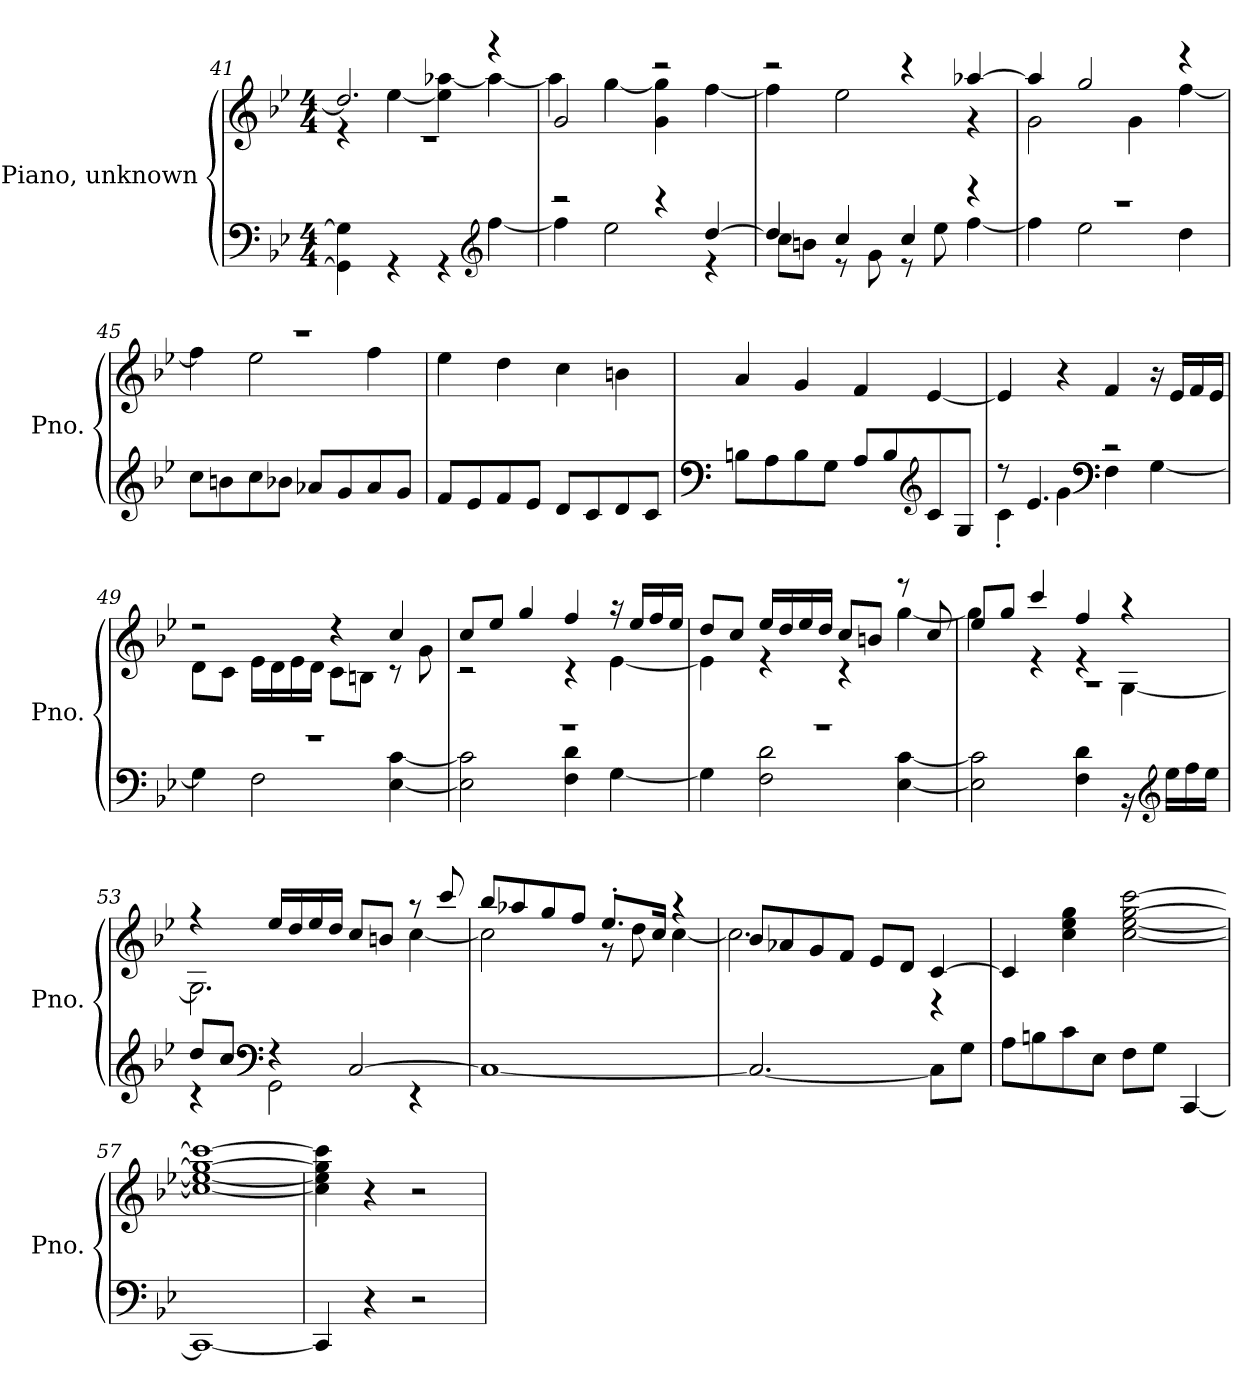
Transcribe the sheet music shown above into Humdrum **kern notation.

**kern	**kern
*part1	*part1
*staff2	*staff1
*I"Piano, unknown	*
*I'Pno.	*
!!LO:LB:g=z
*clefF4	*clefG2
*k[b-e-]	*k[b-e-]
*M4/4	*M4/4
=41	=41
*^	*^
1r	4GG\] 4G\]	2.dd/]	4r
.	4r	.	[4ee-\
.	4r	.	4ee-\] [4aa-X\
*clefG2	*	*	*
.	[4ff\	4r	4aa-\_
=42	=42	=42	=42
2r	4ff\]	2g/	4aa-\]
.	2ee-\	.	[4gg\
4r	.	2r	4g\ 4gg\]
[4dd/	4r	.	[4ff\
=43	=43	=43	=43
4dd/]	8cc\L	2r	4ff\]
.	8bn\J	.	.
4cc/	8r	.	2ee-\
.	8g\	.	.
4cc/	8r	4r	.
.	8ee-\	.	.
4r	[4ff\	[4aa-X/	4r
=44	=44	=44	=44
1r	4ff\]	4aa-/]	2g\
.	2ee-\	2gg/	.
.	.	.	4g\
.	4dd\	4r	[4ff\
*v	*v	*	*
=45	=45	=45
8cc\L	1r	4ff\]
8bn\	.	.
8cc\	.	2ee-\
8b-X\J	.	.
8a-X/L	.	.
8g/	.	.
8a-/	.	4ff\
8g/J	.	.
*	*v	*v
!!LO:LB:g=z
=46	=46
8f/L	4ee-\
8e-/	.
8f/	4dd\
8e-/J	.
8d/L	4cc\
8c/	.
8d/	4bn\
8c/J	.
=47	=47
*clefF4	*
8Bn\L	4a/
8A\	.
8B\	4g/
8G\J	.
8A/L	4f/
8B/	.
*clefG2	*
8c/	[4e-/
8G/J	.
=48	=48
*^	*
8r	4c'\	4e-/]
4.e-/	.	.
.	4g\	4r
*clefF4	*	*
2r	4F\	4f/
.	[4G\	16r
.	.	16e-/LL
.	.	16f/
.	.	16e-/JJ
=49	=49	=49
*	*	*^
1r	4G\]	2r	8d\L
.	.	.	8c\J
.	2F\	.	16e-\LL
.	.	.	16d\
.	.	.	16e-\
.	.	.	16d\JJ
.	.	4r	8c\L
.	.	.	8Bn\J
.	[4E-\ [4c\	4cc/	8r
.	.	.	8g\
!!LO:LB:g=z	!!
=50	=50	=50	=50
1r	2E-\] 2c\]	8cc/L	2r
.	.	8ee-/J	.
.	.	4gg/	.
.	4F\ 4d\	4ff/	4r
.	[4G\	16r	[4e-\
.	.	16ee-/LL	.
.	.	16ff/	.
.	.	16ee-/JJ	.
=51	=51	=51	=51
1r	4G\]	8dd/L	4e-\]
.	.	8cc/J	.
.	2F\ 2d\	16ee-/LL	4r
.	.	16dd/	.
.	.	16ee-/	.
.	.	16dd/JJ	.
.	.	8cc/L	4r
.	.	8bn/J	.
.	[4E-\ [4c\	8r	[4gg\
.	.	8cc/	.
=52	=52	=52	=52
1r	2E-\] 2c\]	8ee-/L	4gg\]
.	.	8gg/J	.
.	.	4ccc/	4r
.	4F\ 4d\	4ff/	4r
.	16r	4r	[4G\
*clefG2	*	*	*
.	16ee-\LL	.	.
.	16ff\	.	.
.	16ee-\JJ	.	.
=53	=53	=53	=53
8dd/L	4r	4r	2.G\]
8cc/J	.	.	.
*clefF4	*	*	*
4r	2GG\	16ee-/LL	.
.	.	16dd/	.
.	.	16ee-/	.
.	.	16dd/JJ	.
[2C/	.	8cc/L	.
.	.	8bn/J	.
.	4r	8r	[4cc\
.	.	8ccc/	.
*v	*v	*	*
!!LO:LB:g=z	!!
=54	=54	=54
1C_	8bb-/L	2cc\]
.	8aa-X/	.
.	8gg/	.
.	8ff/J	.
.	8.ee-'/L	8r
.	.	8dd\
.	16cc/Jk	.
.	4r	[4cc\
=55	=55	=55
2.C/_	8b-/L	2.cc\]
.	8a-X/	.
.	8g/	.
.	8f/J	.
.	8e-/L	.
.	8d/J	.
8C\L]	[4c/	4r
8G\J	.	.
*	*v	*v
=56	=56
8A\L	4c/]
8Bn\	.
8c\	4cc\ 4ee-\ 4gg\
8E-\J	.
8F\L	[2cc\ [2ee-\ [2gg\ [2ccc\
8G\J	.
[4CC/	.
=57	=57
1CC_	1cc_ 1ee-_ 1gg_ 1ccc_
=58	=58
4CC/]	4cc\] 4ee-\] 4gg\] 4ccc\]
4r	4r
2r	2r
=	=
*-	*-
